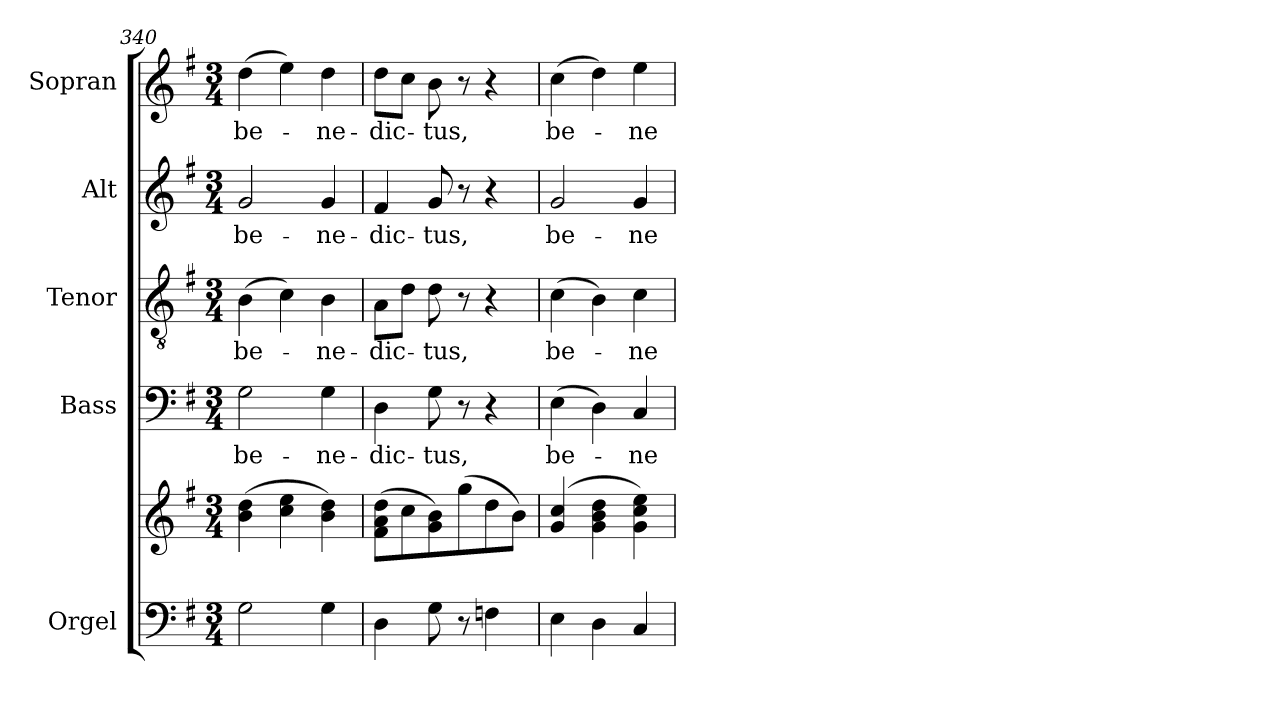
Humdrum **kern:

**kern	**kern	**kern	**text	**kern	**text	**kern	**text	**kern	**text
*part5	*part5	*part4	*part4	*part3	*part3	*part2	*part2	*part1	*part1
*staff6	*staff5	*staff4	*staff4	*staff3	*staff3	*staff2	*staff2	*staff1	*staff1
*I"Orgel	*	*I"Bass	*	*I"Tenor	*	*I"Alt	*	*I"Sopran	*
*I'Org.	*	*I'B.	*	*I'T.	*	*I'A.	*	*I'S.	*
*clefF4	*clefG2	*clefF4	*	*clefGv2	*	*clefG2	*	*clefG2	*
*k[f#]	*k[f#]	*k[f#]	*	*k[f#]	*	*k[f#]	*	*k[f#]	*
*G:	*G:	*G:	*	*G:	*	*G:	*	*G:	*
*M3/4	*M3/4	*M3/4	*	*M3/4	*	*M3/4	*	*M3/4	*
=340	=340	=340	=340	=340	=340	=340	=340	=340	=340
!	!	!	!LO:LY:b	!	!LO:LY:b	!	!LO:LY:b	!	!LO:LY:b
2G\	(>4b\ 4dd\	2G\	be-	(>4B\	be-	2g/	be-	(>4dd\	be-
.	4cc\ 4ee\	.	.	4c\)	.	.	.	4ee\)	.
!	!	!	!LO:LY:b	!	!LO:LY:b	!	!LO:LY:b	!	!LO:LY:b
4G\	4b\ 4dd\)	4G\	-ne-	4B\	-ne-	4g/	-ne-	4dd\	-ne-
=341	=341	=341	=341	=341	=341	=341	=341	=341	=341
!	!	!	!LO:LY:b	!	!LO:LY:b	!	!LO:LY:b	!	!LO:LY:b
4D\	(>8f#\ 8a\ 8dd\L	4D\	-dic-	8A\L	-dic-	4f#/	-dic-	8dd\L	-dic-
.	8cc\	.	.	8d\J	.	.	.	8cc\J	.
!	!	!	!LO:LY:b	!	!LO:LY:b	!	!LO:LY:b	!	!LO:LY:b
8G\	8g\ 8b\)	8G\	-tus,	8d\	-tus,	8g/	-tus,	8b\	-tus,
8r	(>8gg\	8r	.	8r	.	8r	.	8r	.
4Fn\	8dd\	4r	.	4r	.	4r	.	4r	.
.	8b\J)	.	.	.	.	.	.	.	.
=342	=342	=342	=342	=342	=342	=342	=342	=342	=342
!	!	!	!LO:LY:b	!	!LO:LY:b	!	!LO:LY:b	!	!LO:LY:b
4E\	(4g/ 4cc/	(>4E\	be-	(>4c\	be-	2g/	be-	(>4cc\	be-
4D\	4g\ 4b\ 4dd\	4D\)	.	4B\)	.	.	.	4dd\)	.
!	!	!	!LO:LY:b	!	!LO:LY:b	!	!LO:LY:b	!	!LO:LY:b
4C/	4g\ 4cc\ 4ee\)	4C/	-ne-	4c\	-ne-	4g/	-ne-	4ee\	-ne-
=	=	=	=	=	=	=	=	=	=
*-	*-	*-	*-	*-	*-	*-	*-	*-	*-
